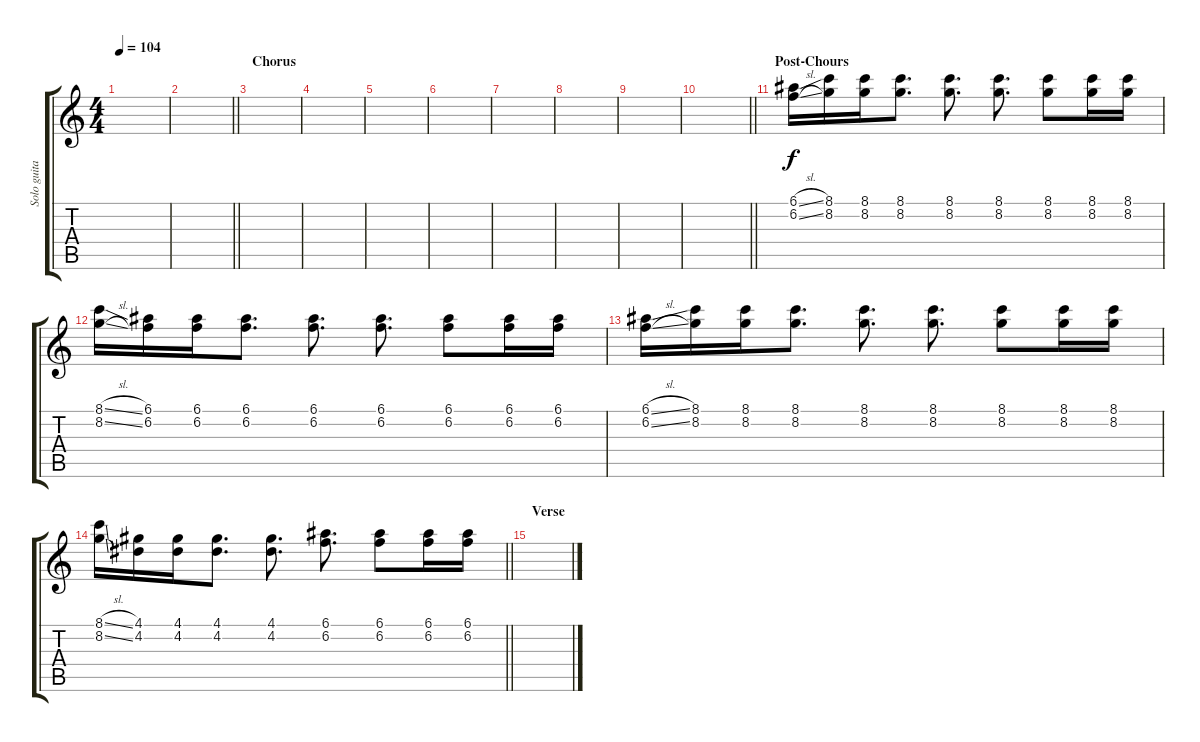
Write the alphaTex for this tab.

\track ("Solo guitar" "Solo guita") {instrument distortionguitar}
\staff {score tabs}
\tuning (E4 B3 G3 D3 A2 E2) {hide}
\ts (4 4)
\tempo 104
\clef g2
\ks c
|
\barLineRight lightlight
|
\section ("" "Chorus")
|
|
|
|
|
|
|
\barLineRight lightlight
|
\section ("" "Post-Chours")
(6.1{sl} 6.2{sl}).16 (8.1 8.2).16 (8.1 8.2).16 (8.1 8.2).8{d} (8.1 8.2).8{d} (8.1 8.2).8{d} (8.1 8.2).8 (8.1 8.2).16 (8.1 8.2).16 |
(8.1{sl} 8.2{sl}).16 (6.1 6.2).16 (6.1 6.2).16 (6.1 6.2).8{d} (6.1 6.2).8{d} (6.1 6.2).8{d} (6.1 6.2).8 (6.1 6.2).16 (6.1 6.2).16 |
(6.1{sl} 6.2{sl}).16 (8.1 8.2).16 (8.1 8.2).16 (8.1 8.2).8{d} (8.1 8.2).8{d} (8.1 8.2).8{d} (8.1 8.2).8 (8.1 8.2).16 (8.1 8.2).16 |
\barLineRight lightlight
(8.1{sl} 8.2{sl}).16 (4.1 4.2).16 (4.1 4.2).16 (4.1 4.2).8{d} (4.1 4.2).8{d} (6.1 6.2).8{d} (6.1 6.2).8 (6.1 6.2).16 (6.1 6.2).16 |
\section ("" "Verse")
